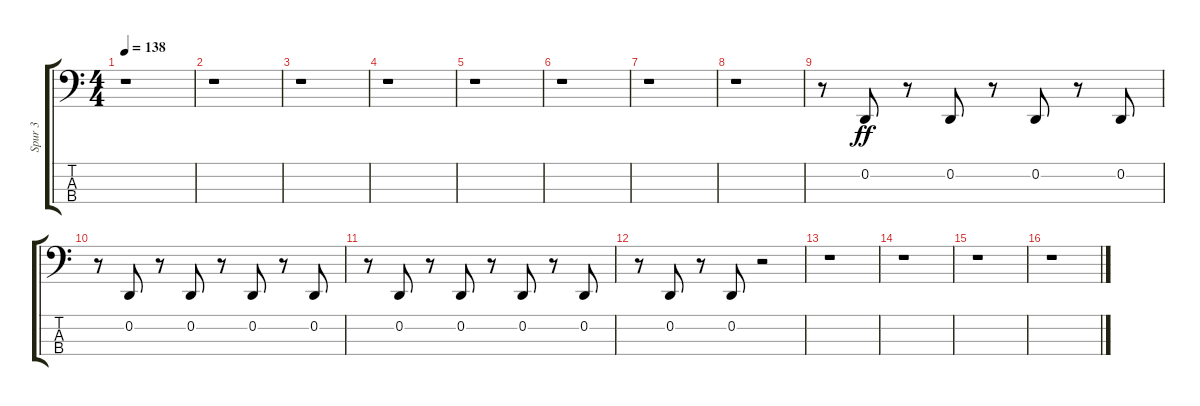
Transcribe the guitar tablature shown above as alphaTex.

\track ("Spur 3" "Spur 3") {instrument marimba}
\staff {score tabs}
\tuning (G2 D2 A1 E1) {hide}
\ts (4 4)
\tempo 138
\clef f4
\ks c
r.1{dy ff instrument marimba} |
r.1 |
r.1 |
r.1 |
r.1 |
r.1 |
r.1 |
r.1 |
r.8 0.2.8 r.8 0.2.8 r.8 0.2.8 r.8 0.2.8 |
r.8 0.2.8 r.8 0.2.8 r.8 0.2.8 r.8 0.2.8 |
r.8 0.2.8 r.8 0.2.8 r.8 0.2.8 r.8 0.2.8 |
r.8 0.2.8 r.8 0.2.8 r.2 |
r.1 |
r.1 |
r.1 |
r.1
